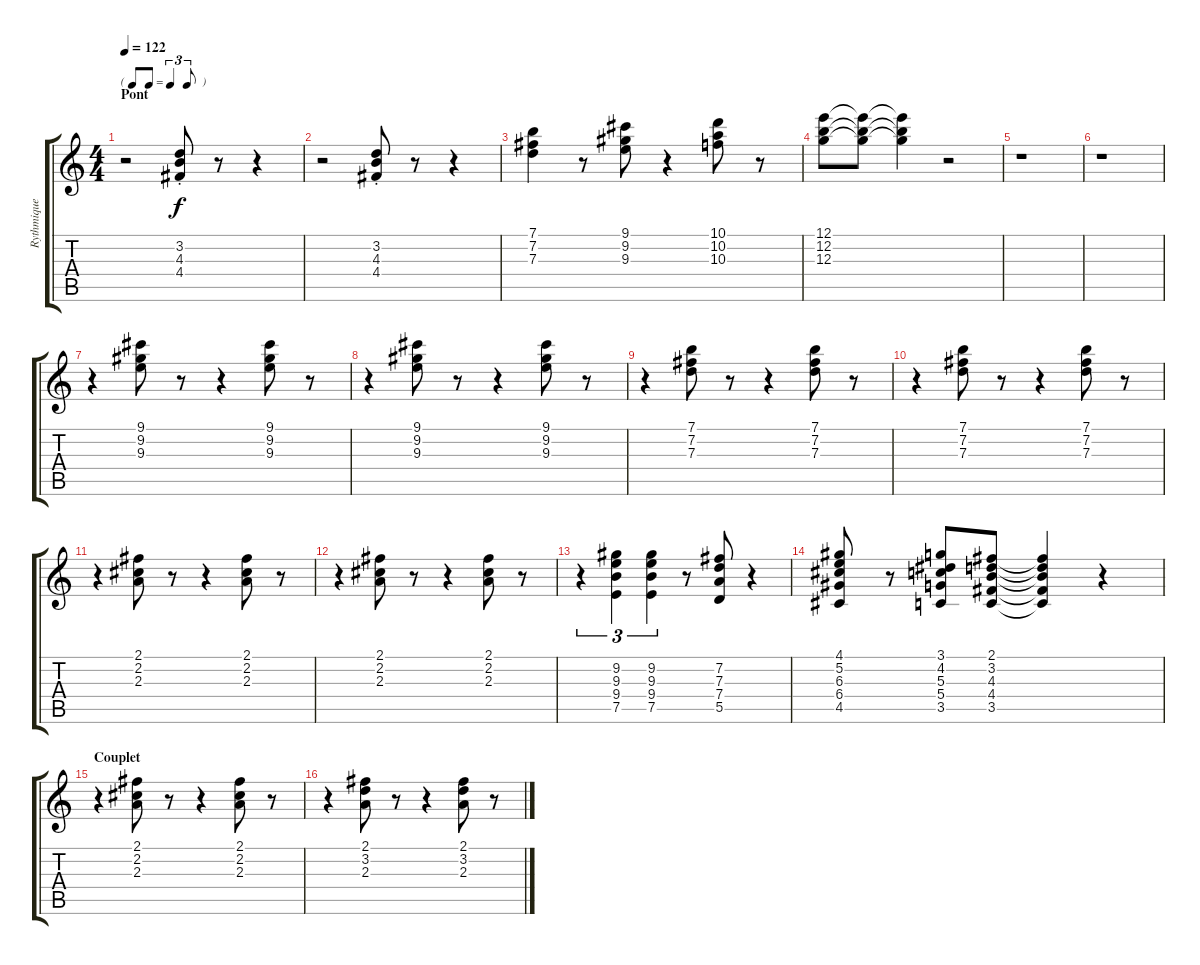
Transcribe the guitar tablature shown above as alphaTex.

\track ("Rythmique" "Rythmique") {instrument electricguitarclean}
\staff {score tabs}
\tuning (E4 B3 G3 D3 A2 E2) {hide}
\ts (4 4)
\tf triplet8th
\section ("" "Pont")
\tempo 122
\clef g2
\ks c
r.2{dy f} (3.2{st} 4.3{st} 4.4{st}).8 r.8 r.4 |
r.2 (3.2{st} 4.3{st} 4.4{st}).8 r.8 r.4 |
(7.1 7.2 7.3).4 r.8 (9.1 9.2 9.3).8 r.4 (10.1 10.2 10.3).8 r.8 |
(12.1 12.2 12.3).8 (12.1{t} 12.2{t} 12.3{t}).8 (12.1{t} 12.2{t} 12.3{t}).4 r.2 |
r.1 |
r.1 |
r.4 (9.1 9.2 9.3).8 r.8 r.4 (9.1 9.2 9.3).8 r.8 |
r.4 (9.1 9.2 9.3).8 r.8 r.4 (9.1 9.2 9.3).8 r.8 |
r.4 (7.1 7.2 7.3).8 r.8 r.4 (7.1 7.2 7.3).8 r.8 |
r.4 (7.1 7.2 7.3).8 r.8 r.4 (7.1 7.2 7.3).8 r.8 |
r.4 (2.1 2.2 2.3).8 r.8 r.4 (2.1 2.2 2.3).8 r.8 |
r.4 (2.1 2.2 2.3).8 r.8 r.4 (2.1 2.2 2.3).8 r.8 |
r.4{tu (3 2)} (9.2 9.3 9.4 7.5).4{tu (3 2)} (9.2 9.3 9.4 7.5).4{tu (3 2)} r.8 (7.2 7.3 7.4 5.5).8 r.4 |
(4.1 5.2 6.3 6.4 4.5).8 r.8 (3.1 4.2 5.3 5.4 3.5).8 (2.1 3.2 4.3 4.4 3.5).8 (2.1{t} 3.2{t} 4.3{t} 4.4{t} 3.5{t}).4 r.4 |
\section ("" "Couplet")
r.4 (2.1 2.2 2.3).8 r.8 r.4 (2.1 2.2 2.3).8 r.8 |
r.4 (2.1 3.2 2.3).8 r.8 r.4 (2.1 3.2 2.3).8 r.8
